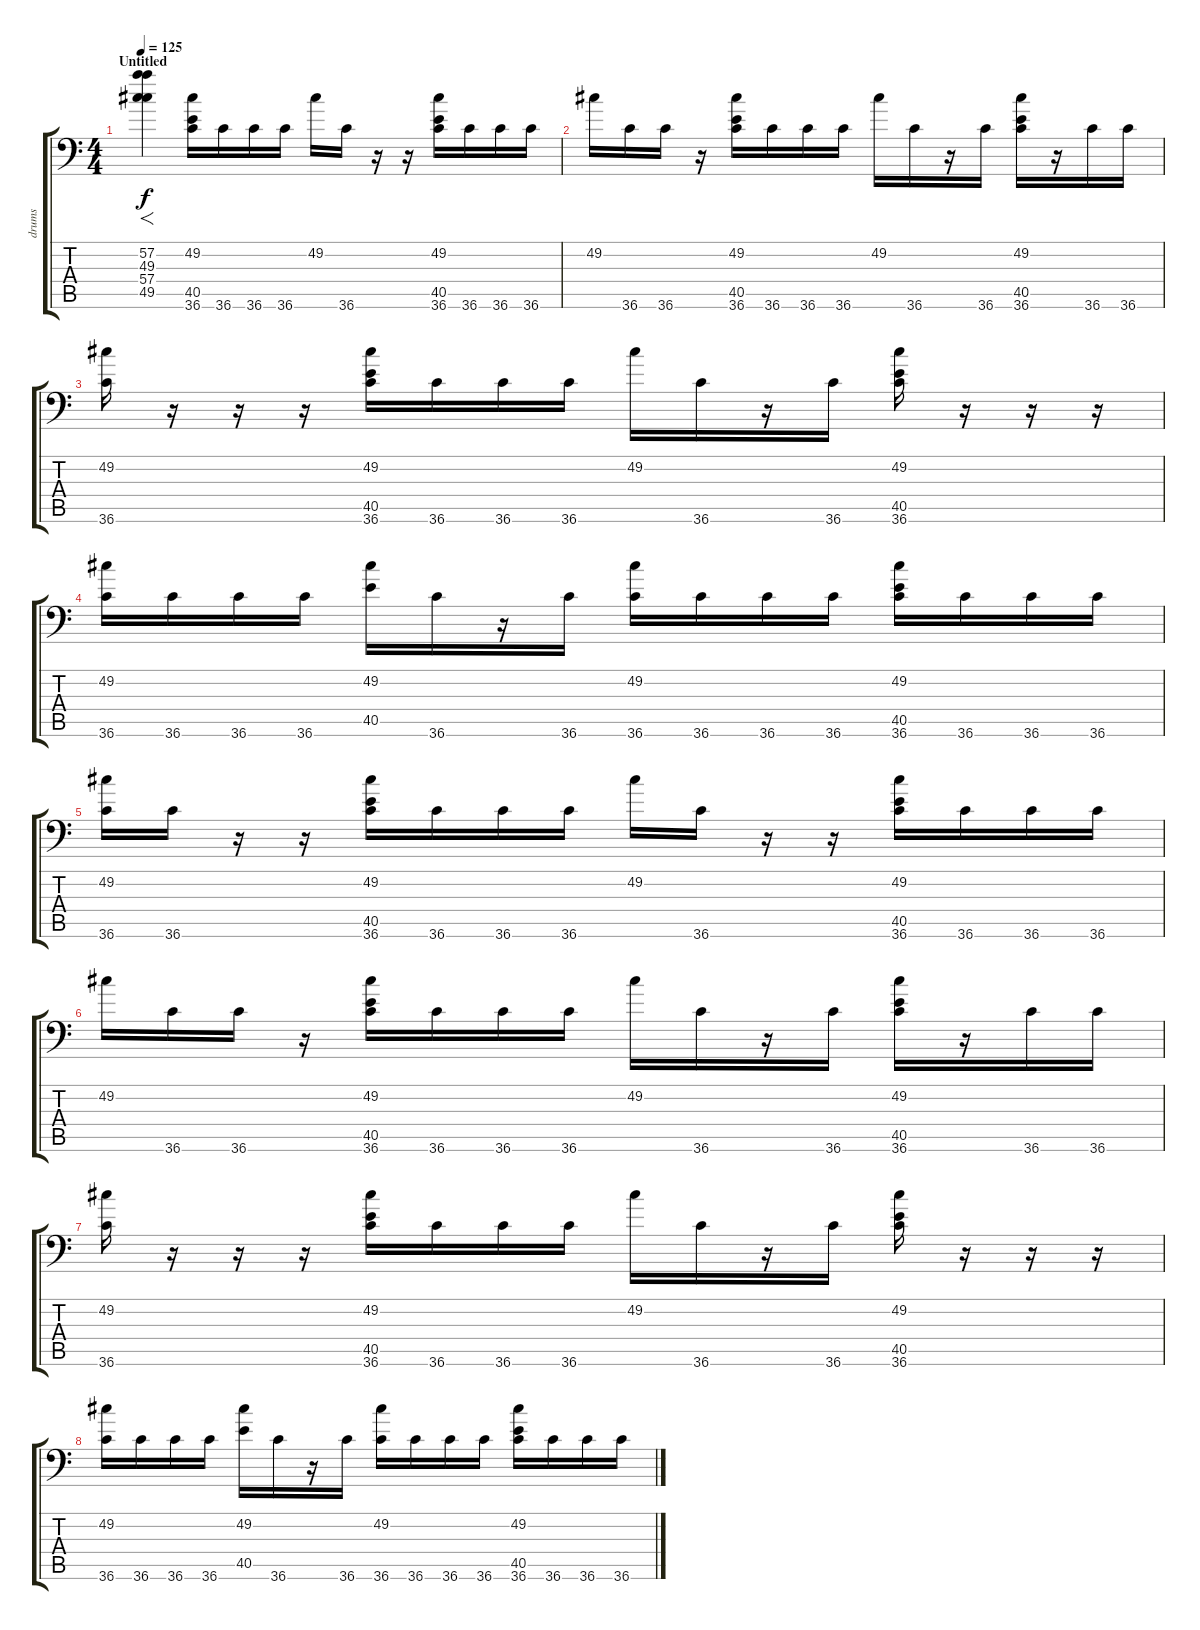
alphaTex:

\track ("drums" "drums") {instrument acousticgrandpiano}
\staff {score tabs}
\tuning (C-1 C-1 C-1 C-1 C-1 C-1) {hide}
\ts (4 4)
\section ("" "Untitled")
\tempo 125
\clef f4
\ks c
(57.2 49.3 57.4 49.5).4{f dy f} (49.2 40.5 36.6).16 36.6.16 36.6.16 36.6.16 49.2.16 36.6.16 r.16 r.16 (49.2 40.5 36.6).16 36.6.16 36.6.16 36.6.16 |
49.2.16 36.6.16 36.6.16 r.16 (49.2 40.5 36.6).16 36.6.16 36.6.16 36.6.16 49.2.16 36.6.16 r.16 36.6.16 (49.2 40.5 36.6).16 r.16 36.6.16 36.6.16 |
(49.2 36.6).16 r.16 r.16 r.16 (49.2 40.5 36.6).16 36.6.16 36.6.16 36.6.16 49.2.16 36.6.16 r.16 36.6.16 (49.2 40.5 36.6).16 r.16 r.16 r.16 |
(49.2 36.6).16 36.6.16 36.6.16 36.6.16 (49.2 40.5).16 36.6.16 r.16 36.6.16 (49.2 36.6).16 36.6.16 36.6.16 36.6.16 (49.2 40.5 36.6).16 36.6.16 36.6.16 36.6.16 |
(49.2 36.6).16 36.6.16 r.16 r.16 (49.2 40.5 36.6).16 36.6.16 36.6.16 36.6.16 49.2.16 36.6.16 r.16 r.16 (49.2 40.5 36.6).16 36.6.16 36.6.16 36.6.16 |
49.2.16 36.6.16 36.6.16 r.16 (49.2 40.5 36.6).16 36.6.16 36.6.16 36.6.16 49.2.16 36.6.16 r.16 36.6.16 (49.2 40.5 36.6).16 r.16 36.6.16 36.6.16 |
(49.2 36.6).16 r.16 r.16 r.16 (49.2 40.5 36.6).16 36.6.16 36.6.16 36.6.16 49.2.16 36.6.16 r.16 36.6.16 (49.2 40.5 36.6).16 r.16 r.16 r.16 |
(49.2 36.6).16 36.6.16 36.6.16 36.6.16 (49.2 40.5).16 36.6.16 r.16 36.6.16 (49.2 36.6).16 36.6.16 36.6.16 36.6.16 (49.2 40.5 36.6).16 36.6.16 36.6.16 36.6.16
